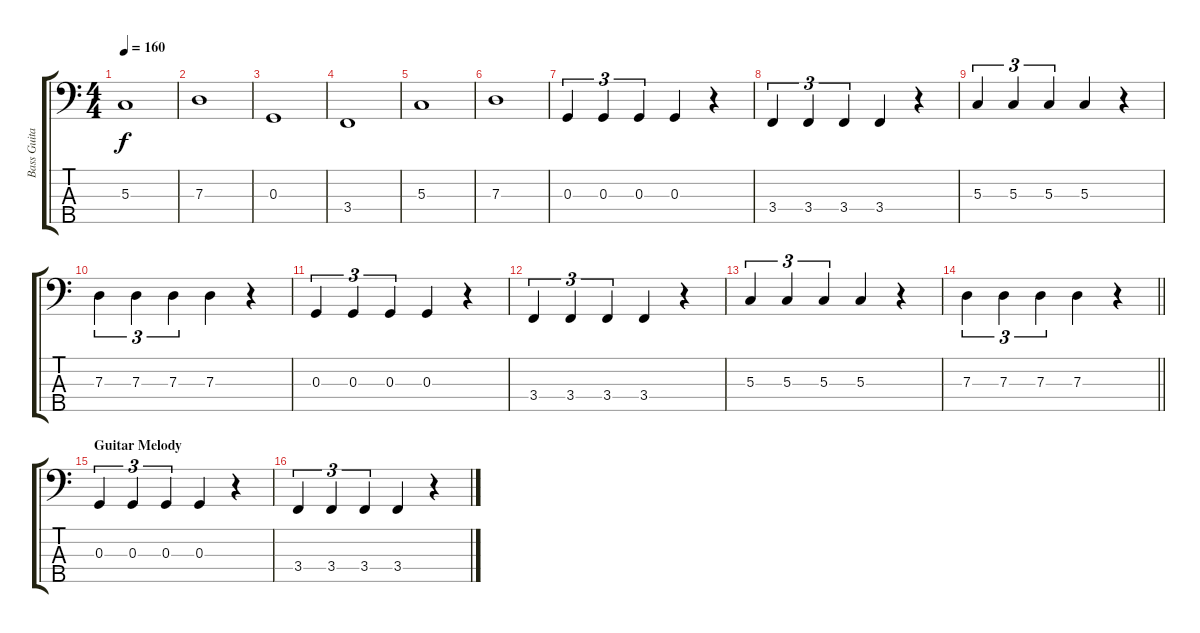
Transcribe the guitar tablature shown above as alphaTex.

\track ("Bass Guitar" "Bass Guita") {instrument electricbasspick}
\staff {score tabs}
\tuning (F2 C2 G1 D1 A0) {hide}
\ts (4 4)
\tempo 160
\clef f4
\ks c
5.3.1{dy f} |
7.3.1 |
0.3.1 |
3.4.1 |
5.3.1 |
7.3.1 |
0.3.4{tu (3 2)} 0.3.4{tu (3 2)} 0.3.4{tu (3 2)} 0.3.4 r.4 |
3.4.4{tu (3 2)} 3.4.4{tu (3 2)} 3.4.4{tu (3 2)} 3.4.4 r.4 |
5.3.4{tu (3 2)} 5.3.4{tu (3 2)} 5.3.4{tu (3 2)} 5.3.4 r.4 |
7.3.4{tu (3 2)} 7.3.4{tu (3 2)} 7.3.4{tu (3 2)} 7.3.4 r.4 |
0.3.4{tu (3 2)} 0.3.4{tu (3 2)} 0.3.4{tu (3 2)} 0.3.4 r.4 |
3.4.4{tu (3 2)} 3.4.4{tu (3 2)} 3.4.4{tu (3 2)} 3.4.4 r.4 |
5.3.4{tu (3 2)} 5.3.4{tu (3 2)} 5.3.4{tu (3 2)} 5.3.4 r.4 |
\barLineRight lightlight
7.3.4{tu (3 2)} 7.3.4{tu (3 2)} 7.3.4{tu (3 2)} 7.3.4 r.4 |
\section ("" "Guitar Melody")
0.3.4{tu (3 2)} 0.3.4{tu (3 2)} 0.3.4{tu (3 2)} 0.3.4 r.4 |
3.4.4{tu (3 2)} 3.4.4{tu (3 2)} 3.4.4{tu (3 2)} 3.4.4 r.4
